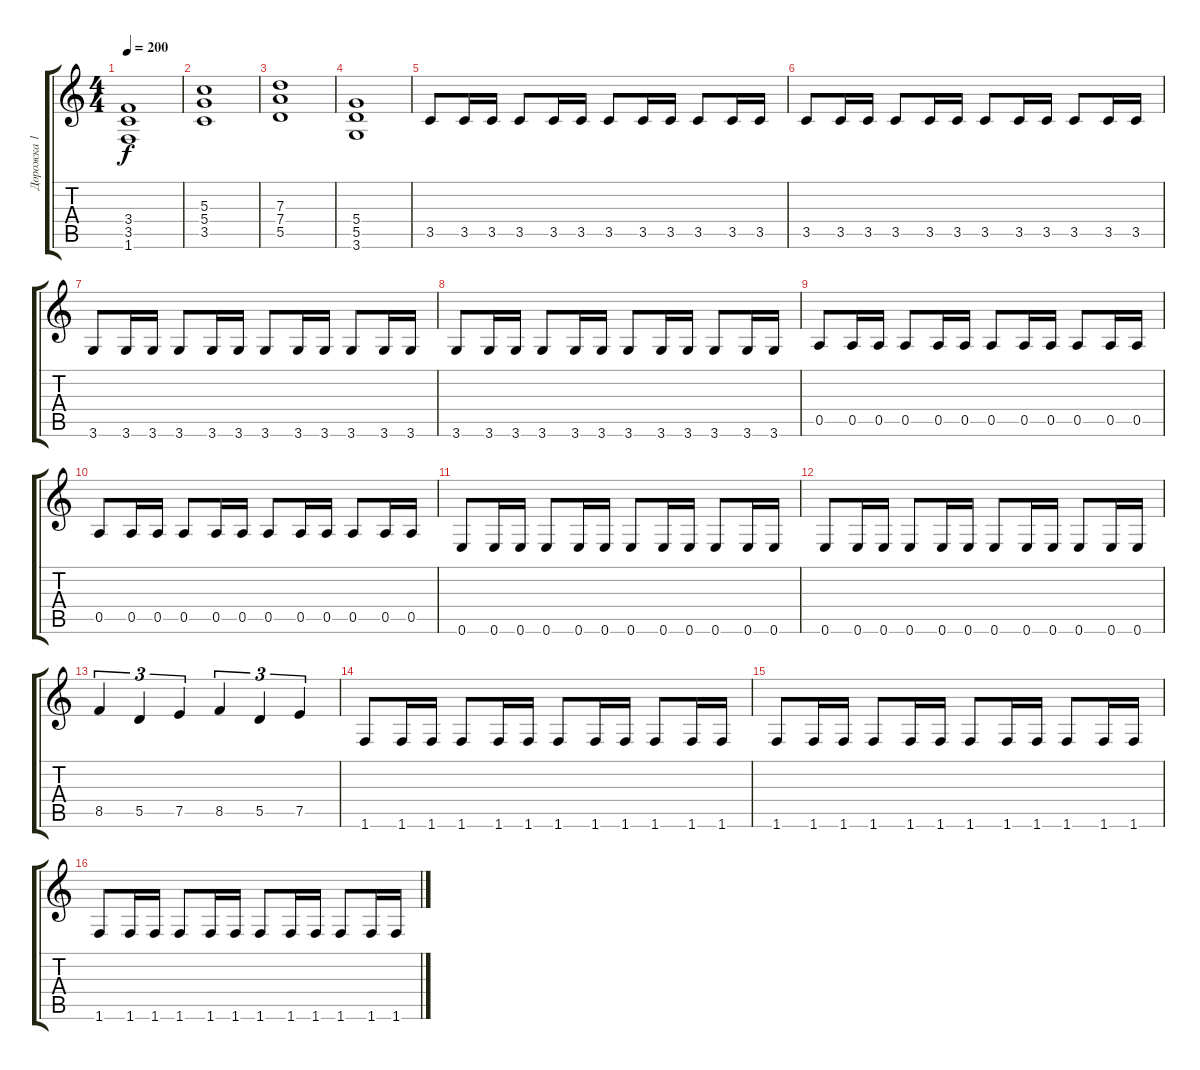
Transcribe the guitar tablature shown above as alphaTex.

\track ("Дорожка 1" "Дорожка 1") {instrument distortionguitar}
\staff {score tabs}
\tuning (E4 B3 G3 D3 A2 E2) {hide}
\ts (4 4)
\tempo 200
\clef g2
\ks c
(3.4 3.5 1.6).1{dy f} |
(5.3 5.4 3.5).1 |
(7.3 7.4 5.5).1 |
(5.4 5.5 3.6).1 |
3.5.8 3.5.16 3.5.16 3.5.8 3.5.16 3.5.16 3.5.8 3.5.16 3.5.16 3.5.8 3.5.16 3.5.16 |
3.5.8 3.5.16 3.5.16 3.5.8 3.5.16 3.5.16 3.5.8 3.5.16 3.5.16 3.5.8 3.5.16 3.5.16 |
3.6.8 3.6.16 3.6.16 3.6.8 3.6.16 3.6.16 3.6.8 3.6.16 3.6.16 3.6.8 3.6.16 3.6.16 |
3.6.8 3.6.16 3.6.16 3.6.8 3.6.16 3.6.16 3.6.8 3.6.16 3.6.16 3.6.8 3.6.16 3.6.16 |
0.5.8 0.5.16 0.5.16 0.5.8 0.5.16 0.5.16 0.5.8 0.5.16 0.5.16 0.5.8 0.5.16 0.5.16 |
0.5.8 0.5.16 0.5.16 0.5.8 0.5.16 0.5.16 0.5.8 0.5.16 0.5.16 0.5.8 0.5.16 0.5.16 |
0.6.8 0.6.16 0.6.16 0.6.8 0.6.16 0.6.16 0.6.8 0.6.16 0.6.16 0.6.8 0.6.16 0.6.16 |
0.6.8 0.6.16 0.6.16 0.6.8 0.6.16 0.6.16 0.6.8 0.6.16 0.6.16 0.6.8 0.6.16 0.6.16 |
8.5.4{tu (3 2)} 5.5.4{tu (3 2)} 7.5.4{tu (3 2)} 8.5.4{tu (3 2)} 5.5.4{tu (3 2)} 7.5.4{tu (3 2)} |
1.6.8 1.6.16 1.6.16 1.6.8 1.6.16 1.6.16 1.6.8 1.6.16 1.6.16 1.6.8 1.6.16 1.6.16 |
1.6.8 1.6.16 1.6.16 1.6.8 1.6.16 1.6.16 1.6.8 1.6.16 1.6.16 1.6.8 1.6.16 1.6.16 |
1.6.8 1.6.16 1.6.16 1.6.8 1.6.16 1.6.16 1.6.8 1.6.16 1.6.16 1.6.8 1.6.16 1.6.16
